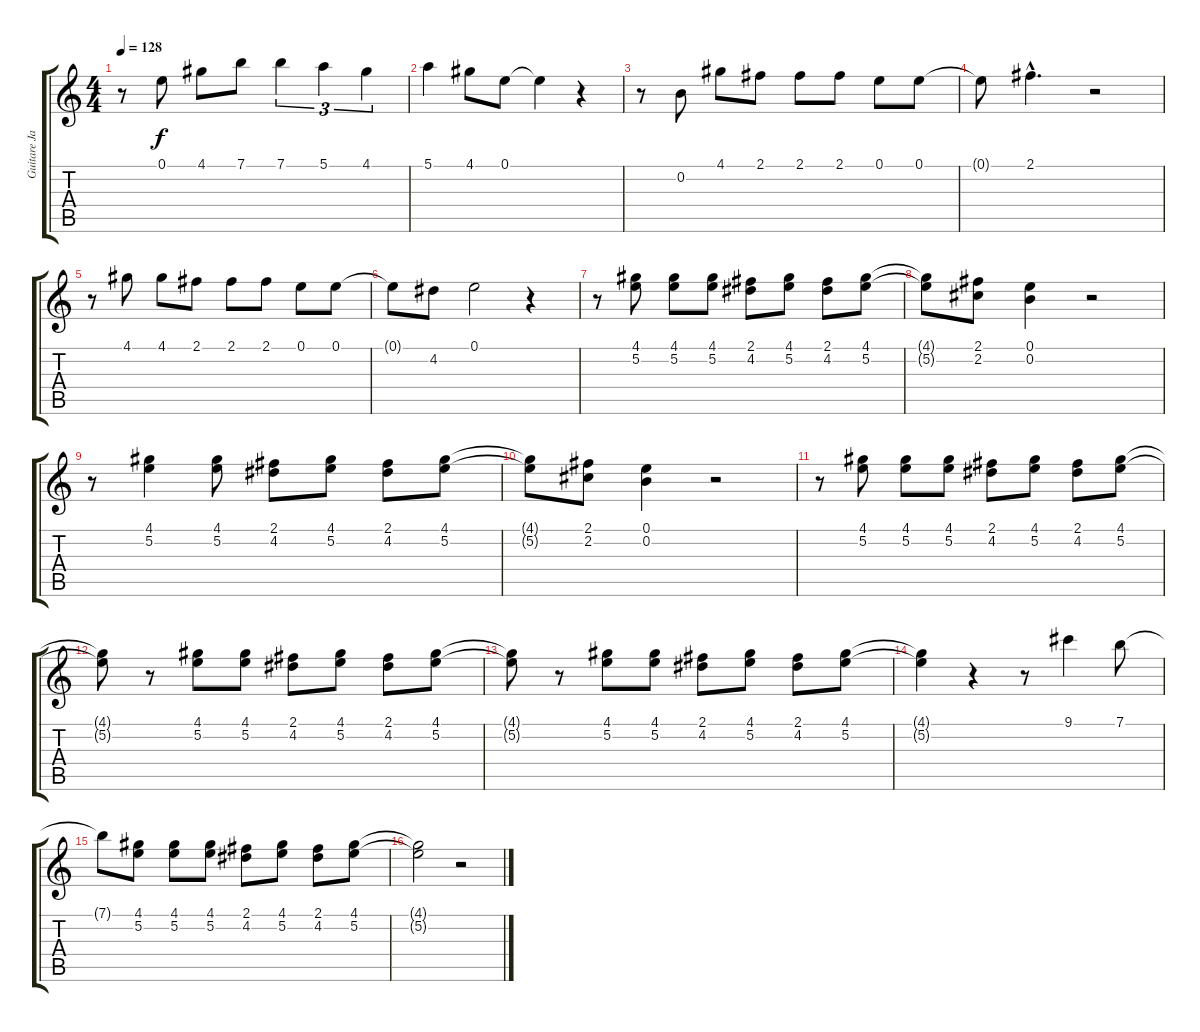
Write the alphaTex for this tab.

\track ("Guitare Jazz" "Guitare Ja") {instrument electricguitarjazz}
\staff {score tabs}
\tuning (E4 B3 G3 D3 A2 E2) {hide}
\ts (4 4)
\tempo 128
\clef g2
\ks c
r.8{dy f} 0.1.8 4.1.8 7.1.8 7.1.4{tu (3 2)} 5.1.4{tu (3 2)} 4.1.4{tu (3 2)} |
5.1.4 4.1.8 0.1.8 0.1{t}.4 r.4 |
r.8 0.2.8 4.1.8 2.1.8 2.1.8 2.1.8 0.1.8 0.1.8 |
0.1{t}.8 2.1{hac}.4{d} r.2 |
r.8 4.1.8 4.1.8 2.1.8 2.1.8 2.1.8 0.1.8 0.1.8 |
0.1{t}.8 4.2.8 0.1.2 r.4 |
r.8 (4.1 5.2).8 (4.1 5.2).8 (4.1 5.2).8 (2.1 4.2).8 (4.1 5.2).8 (2.1 4.2).8 (4.1 5.2).8 |
(4.1{t} 5.2{t}).8 (2.1 2.2).8 (0.1 0.2).4 r.2 |
r.8 (4.1 5.2).4 (4.1 5.2).8 (2.1 4.2).8 (4.1 5.2).8 (2.1 4.2).8 (4.1 5.2).8 |
(4.1{t} 5.2{t}).8 (2.1 2.2).8 (0.1 0.2).4 r.2 |
r.8 (4.1 5.2).8 (4.1 5.2).8 (4.1 5.2).8 (2.1 4.2).8 (4.1 5.2).8 (2.1 4.2).8 (4.1 5.2).8 |
(4.1{t} 5.2{t}).8 r.8 (4.1 5.2).8 (4.1 5.2).8 (2.1 4.2).8 (4.1 5.2).8 (2.1 4.2).8 (4.1 5.2).8 |
(4.1{t} 5.2{t}).8 r.8 (4.1 5.2).8 (4.1 5.2).8 (2.1 4.2).8 (4.1 5.2).8 (2.1 4.2).8 (4.1 5.2).8 |
(4.1{t} 5.2{t}).4 r.4 r.8 9.1.4 7.1.8 |
7.1{t}.8 (4.1 5.2).8 (4.1 5.2).8 (4.1 5.2).8 (2.1 4.2).8 (4.1 5.2).8 (2.1 4.2).8 (4.1 5.2).8 |
(4.1{t} 5.2{t}).2 r.2
